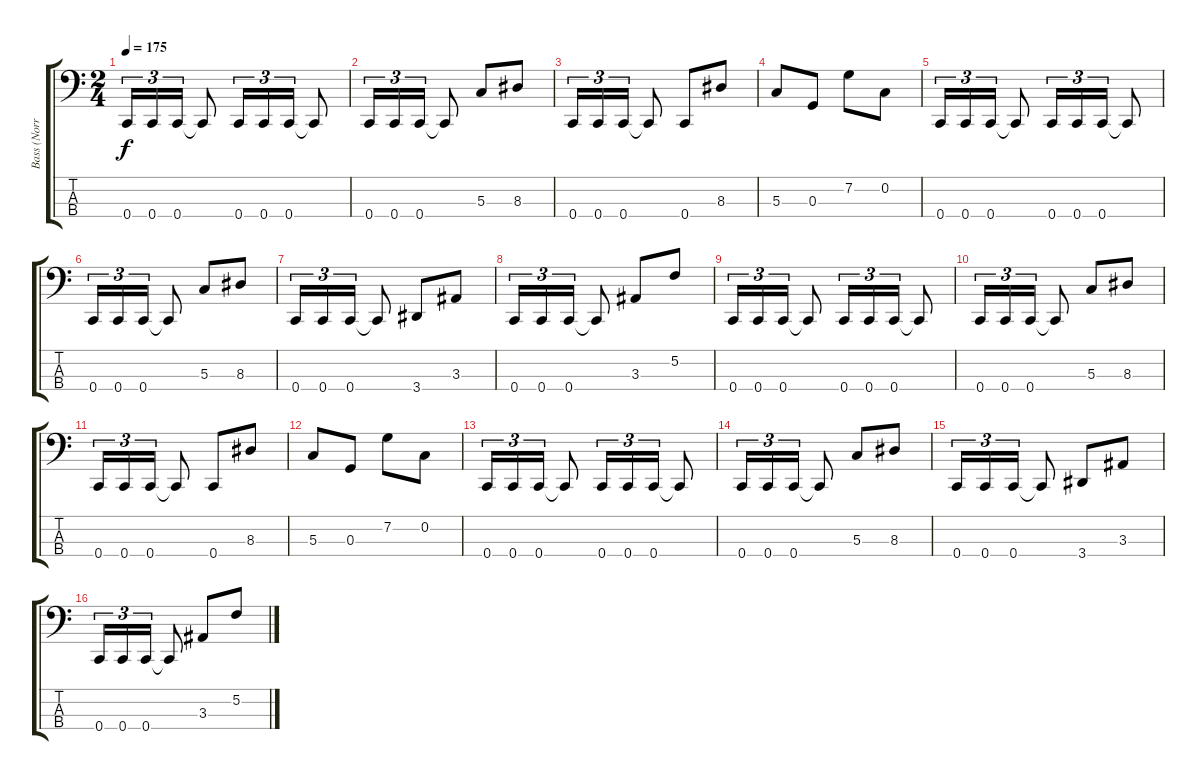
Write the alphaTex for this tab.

\track ("Bass (Norris)" "Bass (Norr") {instrument electricbasspick}
\staff {score tabs}
\tuning (F2 C2 G1 C1) {hide}
\ts (2 4)
\tempo 175
\clef f4
\ks c
0.4.16{tu (3 2) dy f} 0.4.16{tu (3 2)} 0.4.16{tu (3 2)} 0.4{t}.8 0.4.16{tu (3 2)} 0.4.16{tu (3 2)} 0.4.16{tu (3 2)} 0.4{t}.8 |
0.4.16{tu (3 2)} 0.4.16{tu (3 2)} 0.4.16{tu (3 2)} 0.4{t}.8 5.3.8 8.3.8 |
0.4.16{tu (3 2)} 0.4.16{tu (3 2)} 0.4.16{tu (3 2)} 0.4{t}.8 0.4.8 8.3.8 |
5.3.8 0.3.8 7.2.8 0.2.8 |
0.4.16{tu (3 2)} 0.4.16{tu (3 2)} 0.4.16{tu (3 2)} 0.4{t}.8 0.4.16{tu (3 2)} 0.4.16{tu (3 2)} 0.4.16{tu (3 2)} 0.4{t}.8 |
0.4.16{tu (3 2)} 0.4.16{tu (3 2)} 0.4.16{tu (3 2)} 0.4{t}.8 5.3.8 8.3.8 |
0.4.16{tu (3 2)} 0.4.16{tu (3 2)} 0.4.16{tu (3 2)} 0.4{t}.8 3.4.8 3.3.8 |
0.4.16{tu (3 2)} 0.4.16{tu (3 2)} 0.4.16{tu (3 2)} 0.4{t}.8 3.3.8 5.2.8 |
0.4.16{tu (3 2)} 0.4.16{tu (3 2)} 0.4.16{tu (3 2)} 0.4{t}.8 0.4.16{tu (3 2)} 0.4.16{tu (3 2)} 0.4.16{tu (3 2)} 0.4{t}.8 |
0.4.16{tu (3 2)} 0.4.16{tu (3 2)} 0.4.16{tu (3 2)} 0.4{t}.8 5.3.8 8.3.8 |
0.4.16{tu (3 2)} 0.4.16{tu (3 2)} 0.4.16{tu (3 2)} 0.4{t}.8 0.4.8 8.3.8 |
5.3.8 0.3.8 7.2.8 0.2.8 |
0.4.16{tu (3 2)} 0.4.16{tu (3 2)} 0.4.16{tu (3 2)} 0.4{t}.8 0.4.16{tu (3 2)} 0.4.16{tu (3 2)} 0.4.16{tu (3 2)} 0.4{t}.8 |
0.4.16{tu (3 2)} 0.4.16{tu (3 2)} 0.4.16{tu (3 2)} 0.4{t}.8 5.3.8 8.3.8 |
0.4.16{tu (3 2)} 0.4.16{tu (3 2)} 0.4.16{tu (3 2)} 0.4{t}.8 3.4.8 3.3.8 |
0.4.16{tu (3 2)} 0.4.16{tu (3 2)} 0.4.16{tu (3 2)} 0.4{t}.8 3.3.8 5.2.8
